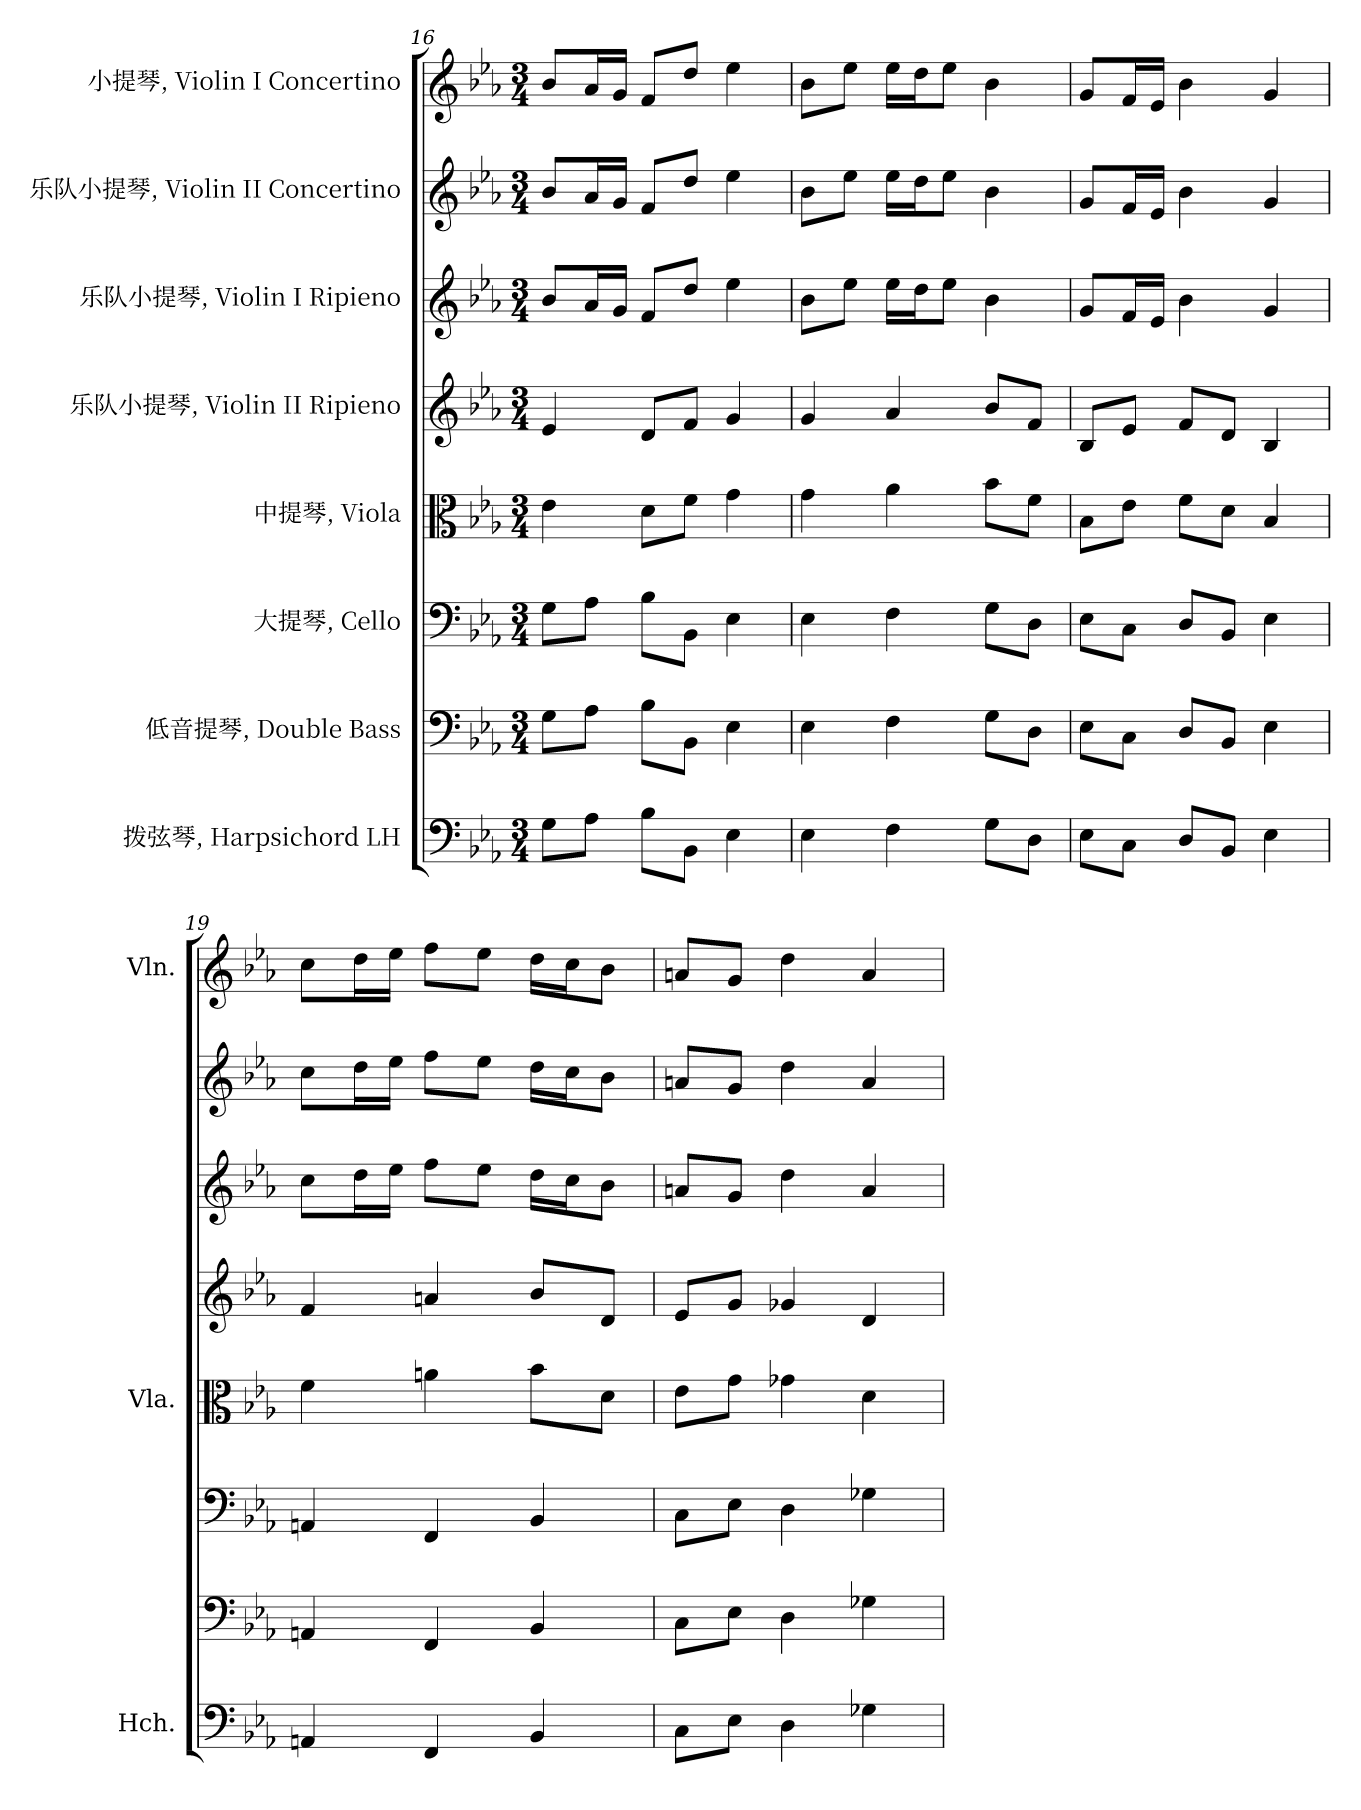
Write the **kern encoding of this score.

**kern	**kern	**kern	**kern	**kern	**kern	**kern	**kern
*part8	*part7	*part6	*part5	*part4	*part3	*part2	*part1
*staff8	*staff7	*staff6	*staff5	*staff4	*staff3	*staff2	*staff1
*I"拨弦琴, Harpsichord LH	*I"低音提琴, Double Bass	*I"大提琴, Cello	*I"中提琴, Viola	*I"乐队小提琴, Violin II Ripieno	*I"乐队小提琴, Violin I Ripieno	*I"乐队小提琴, Violin II Concertino	*I"小提琴, Violin I Concertino
*I'Hch.	*	*	*I'Vla.	*	*	*	*I'Vln.
*clefF4	*clefF4	*clefF4	*clefC3	*clefG2	*clefG2	*clefG2	*clefG2
*	*ITrd7c12	*	*	*	*	*	*
*k[b-e-a-]	*k[b-e-a-]	*k[b-e-a-]	*k[b-e-a-]	*k[b-e-a-]	*k[b-e-a-]	*k[b-e-a-]	*k[b-e-a-]
*M3/4	*M3/4	*M3/4	*M3/4	*M3/4	*M3/4	*M3/4	*M3/4
=16	=16	=16	=16	=16	=16	=16	=16
8G\L	8GG\L	8G\L	4e-\	4e-/	8b-/L	8b-/L	8b-/L
8A-\J	8AA-\J	8A-\J	.	.	16a-/L	16a-/L	16a-/L
.	.	.	.	.	16g/JJ	16g/JJ	16g/JJ
8B-\L	8BB-\L	8B-\L	8d\L	8d/L	8f/L	8f/L	8f/L
8BB-\J	8BBB-\J	8BB-\J	8f\J	8f/J	8dd/J	8dd/J	8dd/J
4E-\	4EE-\	4E-\	4g\	4g/	4ee-\	4ee-\	4ee-\
=17	=17	=17	=17	=17	=17	=17	=17
4E-\	4EE-\	4E-\	4g\	4g/	8b-\L	8b-\L	8b-\L
.	.	.	.	.	8ee-\J	8ee-\J	8ee-\J
4F\	4FF\	4F\	4a-\	4a-/	16ee-\LL	16ee-\LL	16ee-\LL
.	.	.	.	.	16dd\J	16dd\J	16dd\J
.	.	.	.	.	8ee-\J	8ee-\J	8ee-\J
8G\L	8GG\L	8G\L	8b-\L	8b-/L	4b-\	4b-\	4b-\
8D\J	8DD\J	8D\J	8f\J	8f/J	.	.	.
=18	=18	=18	=18	=18	=18	=18	=18
8E-\L	8EE-\L	8E-\L	8B-\L	8B-/L	8g/L	8g/L	8g/L
8C\J	8CC\J	8C\J	8e-\J	8e-/J	16f/L	16f/L	16f/L
.	.	.	.	.	16e-/JJ	16e-/JJ	16e-/JJ
8D/L	8DD/L	8D/L	8f\L	8f/L	4b-\	4b-\	4b-\
8BB-/J	8BBB-/J	8BB-/J	8d\J	8d/J	.	.	.
4E-\	4EE-\	4E-\	4B-/	4B-/	4g/	4g/	4g/
!!LO:PB:g=z
=19	=19	=19	=19	=19	=19	=19	=19
4AAn/	4AAAn/	4AAn/	4f\	4f/	8cc\L	8cc\L	8cc\L
.	.	.	.	.	16dd\L	16dd\L	16dd\L
.	.	.	.	.	16ee-\JJ	16ee-\JJ	16ee-\JJ
4FF/	4FFF/	4FF/	4an\	4an/	8ff\L	8ff\L	8ff\L
.	.	.	.	.	8ee-\J	8ee-\J	8ee-\J
4BB-/	4BBB-/	4BB-/	8b-\L	8b-/L	16dd\LL	16dd\LL	16dd\LL
.	.	.	.	.	16cc\J	16cc\J	16cc\J
.	.	.	8d\J	8d/J	8b-\J	8b-\J	8b-\J
=20	=20	=20	=20	=20	=20	=20	=20
8C\L	8CC\L	8C\L	8e-\L	8e-/L	8an/L	8an/L	8an/L
8E-\J	8EE-\J	8E-\J	8g\J	8g/J	8g/J	8g/J	8g/J
4D\	4DD\	4D\	4g-X\	4g-X/	4dd\	4dd\	4dd\
4G-X\	4GG-X\	4G-X\	4d\	4d/	4a/	4a/	4a/
=	=	=	=	=	=	=	=
*-	*-	*-	*-	*-	*-	*-	*-
